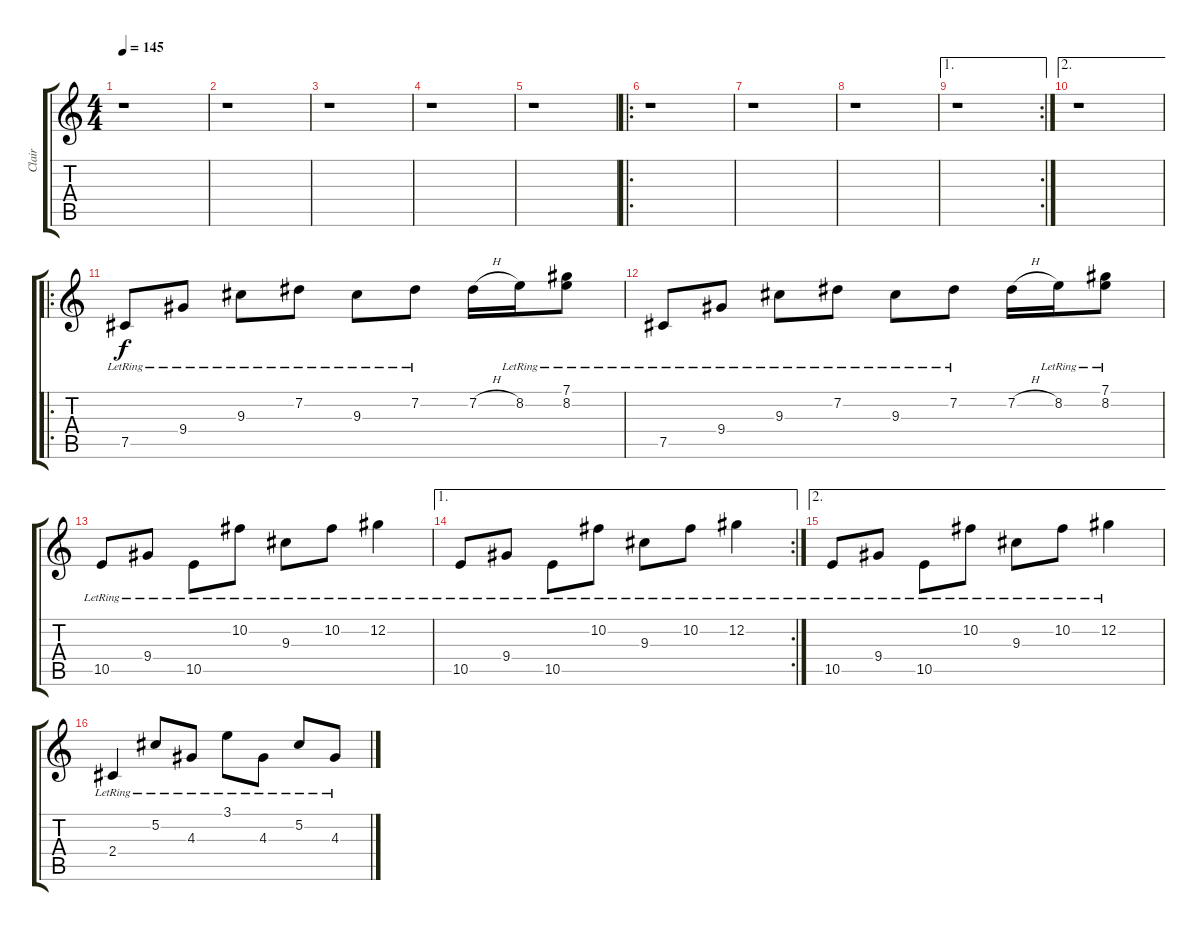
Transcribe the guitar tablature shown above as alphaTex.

\track ("Clair" "Clair") {instrument acousticguitarsteel}
\staff {score tabs}
\tuning (Db4 Ab3 E3 B2 Gb2 Db2) {hide}
\ts (4 4)
\tempo 145
\clef g2
\ks c
r.1{dy f} |
r.1 |
r.1 |
r.1 |
r.1 |
\ro
r.1 |
r.1 |
r.1 |
\ae 1
\rc 2
r.1 |
\ae 2
r.1 |
\ro
7.5{lr}.8 9.4{lr}.8 9.3{lr}.8 7.2{lr}.8 9.3{lr}.8 7.2{lr}.8 7.2{h}.16 8.2{lr}.16 (7.1{lr} 8.2{lr}).8 |
7.5{lr}.8 9.4{lr}.8 9.3{lr}.8 7.2{lr}.8 9.3{lr}.8 7.2{lr}.8 7.2{h}.16 8.2{lr}.16 (7.1{lr} 8.2{lr}).8 |
10.5{lr}.8 9.4{lr}.8 10.5{lr}.8 10.2{lr}.8 9.3{lr}.8 10.2{lr}.8 12.2{lr}.4 |
\ae 1
\rc 2
10.5{lr}.8 9.4{lr}.8 10.5{lr}.8 10.2{lr}.8 9.3{lr}.8 10.2{lr}.8 12.2{lr}.4 |
\ae 2
10.5{lr}.8 9.4{lr}.8 10.5{lr}.8 10.2{lr}.8 9.3{lr}.8 10.2{lr}.8 12.2{lr}.4 |
2.4{lr}.4 5.2{lr}.8 4.3{lr}.8 3.1{lr}.8 4.3{lr}.8 5.2{lr}.8 4.3{lr}.8
